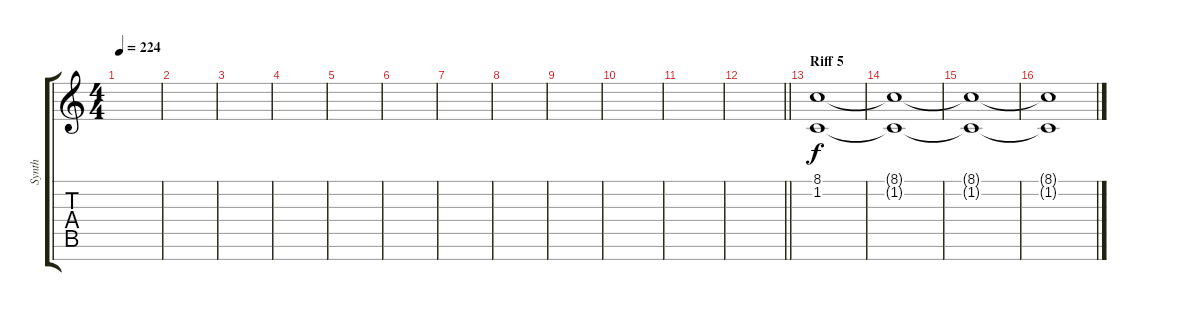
\track ("Synth" "Synth") {instrument stringensemble1}
\staff {score tabs}
\tuning (E4 B3 G3 D3 A2 E2 B1) {hide}
\ts (4 4)
\tempo 224
\clef g2
\ks c
|
|
|
|
|
|
|
|
|
|
|
\barLineRight lightlight
|
\section ("" "Riff 5")
(8.1 1.2).1 |
(8.1{t} 1.2{t}).1 |
(8.1{t} 1.2{t}).1 |
(8.1{t} 1.2{t}).1
